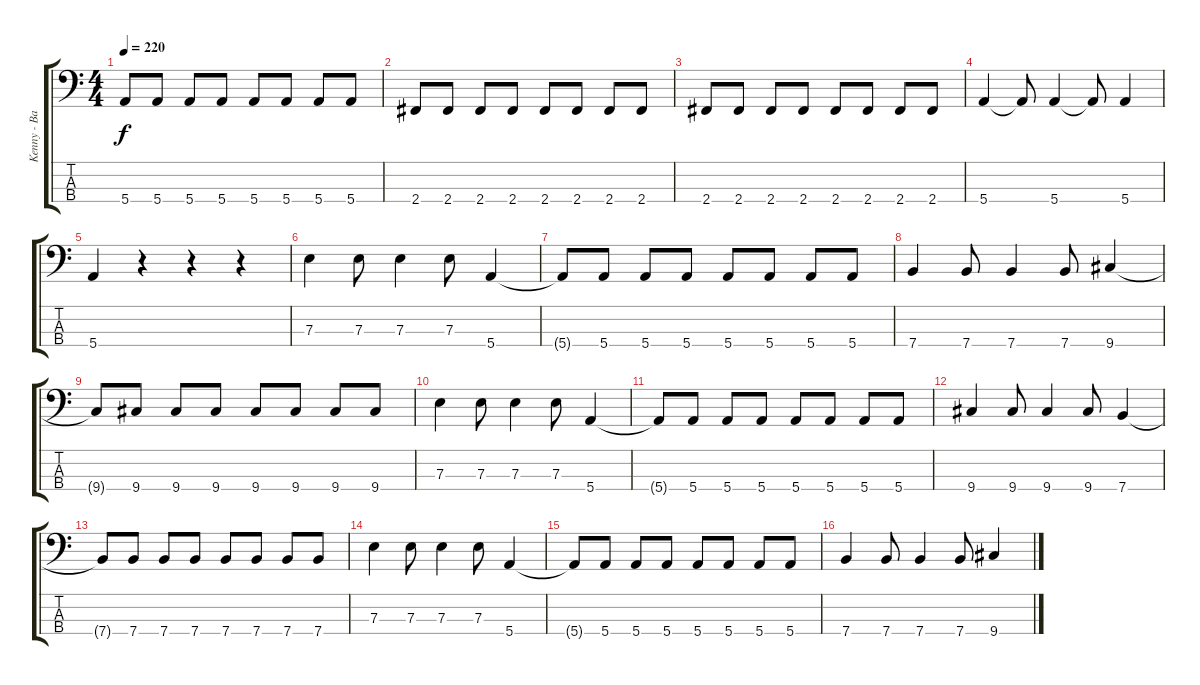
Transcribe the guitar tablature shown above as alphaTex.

\track ("Kenny - Bass" "Kenny - Ba") {instrument electricbasspick}
\staff {score tabs}
\tuning (G2 D2 A1 E1) {hide}
\ts (4 4)
\tempo 220
\clef f4
\ks c
5.4.8{dy f} 5.4.8 5.4.8 5.4.8 5.4.8 5.4.8 5.4.8 5.4.8 |
2.4.8 2.4.8 2.4.8 2.4.8 2.4.8 2.4.8 2.4.8 2.4.8 |
2.4.8 2.4.8 2.4.8 2.4.8 2.4.8 2.4.8 2.4.8 2.4.8 |
5.4.4 5.4{t}.8 5.4.4 5.4{t}.8 5.4.4 |
5.4.4 r.4 r.4 r.4 |
7.3.4 7.3.8 7.3.4 7.3.8 5.4.4 |
5.4{t}.8 5.4.8 5.4.8 5.4.8 5.4.8 5.4.8 5.4.8 5.4.8 |
7.4.4 7.4.8 7.4.4 7.4.8 9.4.4 |
9.4{t}.8 9.4.8 9.4.8 9.4.8 9.4.8 9.4.8 9.4.8 9.4.8 |
7.3.4 7.3.8 7.3.4 7.3.8 5.4.4 |
5.4{t}.8 5.4.8 5.4.8 5.4.8 5.4.8 5.4.8 5.4.8 5.4.8 |
9.4.4 9.4.8 9.4.4 9.4.8 7.4.4 |
7.4{t}.8 7.4.8 7.4.8 7.4.8 7.4.8 7.4.8 7.4.8 7.4.8 |
7.3.4 7.3.8 7.3.4 7.3.8 5.4.4 |
5.4{t}.8 5.4.8 5.4.8 5.4.8 5.4.8 5.4.8 5.4.8 5.4.8 |
7.4.4 7.4.8 7.4.4 7.4.8 9.4.4
